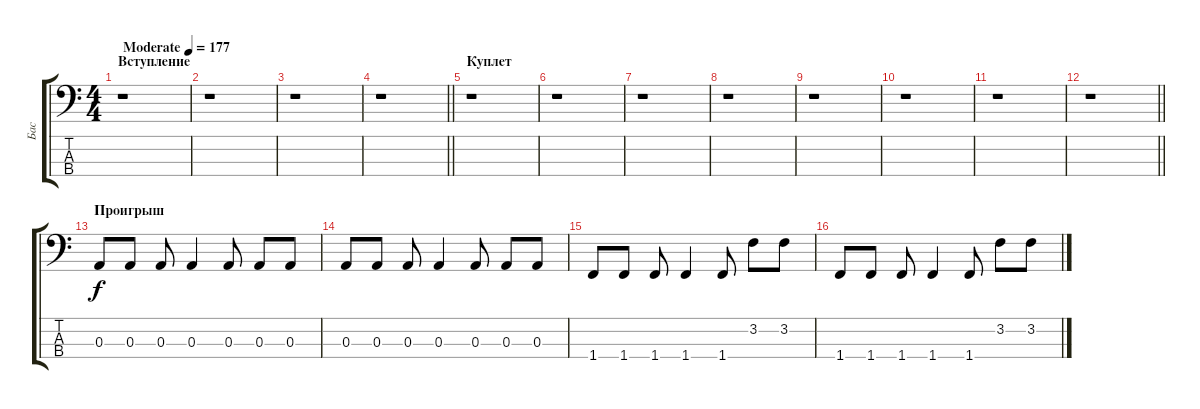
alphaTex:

\track ("Бас " "Бас ") {instrument slapbass2}
\staff {score tabs}
\tuning (G2 D2 A1 E1) {hide}
\ts (4 4)
\section ("" "Вступление")
\tempo (177 "Moderate")
\clef f4
\ks c
r.1{dy f instrument slapbass2} |
r.1 |
r.1 |
\barLineRight lightlight
r.1 |
\section ("" "Куплет")
r.1 |
r.1 |
r.1 |
r.1 |
r.1 |
r.1 |
r.1 |
\barLineRight lightlight
r.1 |
\section ("" "Проигрыш")
0.3.8 0.3.8 0.3.8 0.3.4 0.3.8 0.3.8 0.3.8 |
0.3.8 0.3.8 0.3.8 0.3.4 0.3.8 0.3.8 0.3.8 |
1.4.8 1.4.8 1.4.8 1.4.4 1.4.8 3.2.8 3.2.8 |
1.4.8 1.4.8 1.4.8 1.4.4 1.4.8 3.2.8 3.2.8
